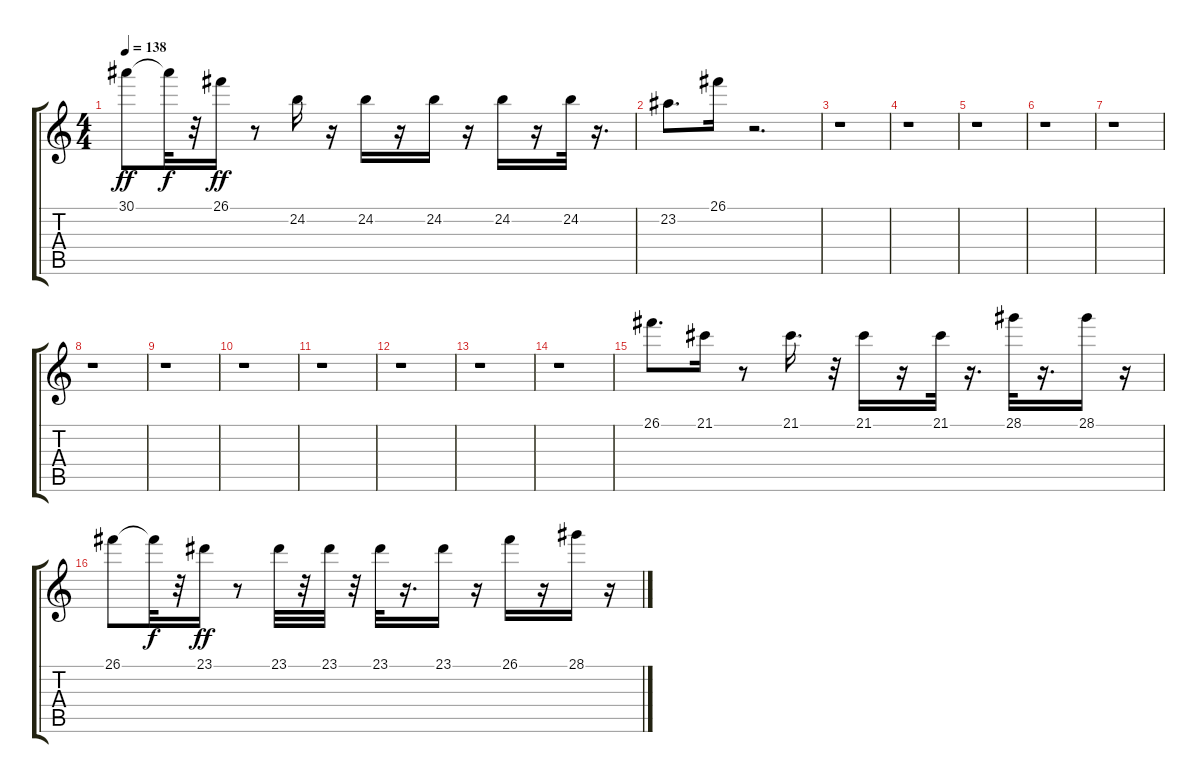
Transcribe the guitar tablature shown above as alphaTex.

\track "" {instrument ocarina}
\staff {score tabs}
\tuning (E4 B3 G3 D3 A2 E2) {hide}
\ts (4 4)
\tempo 138
\clef g2
\ks c
30.1.8{dy ff} 30.1{t}.32{dy f} r.32 26.1.16{dy ff} r.8 24.2.16 r.16 24.2.16 r.16 24.2.16 r.16 24.2.16 r.16 24.2.32 r.16{d} |
23.2.8{d} 26.1.16 r.2{d} |
r.1 |
r.1 |
r.1 |
r.1 |
r.1 |
r.1 |
r.1 |
r.1 |
r.1 |
r.1 |
r.1 |
r.1 |
26.1.8{d} 21.1.16 r.8 21.1.16{d} r.32 21.1.16 r.16 21.1.32 r.16{d} 28.1.32 r.16{d} 28.1.16 r.16 |
26.1.8 26.1{t}.32{dy f} r.32 23.1.16{dy ff} r.8 23.1.32 r.32 23.1.32 r.32 23.1.32 r.16{d} 23.1.16 r.16 26.1.16 r.16 28.1.16 r.16
